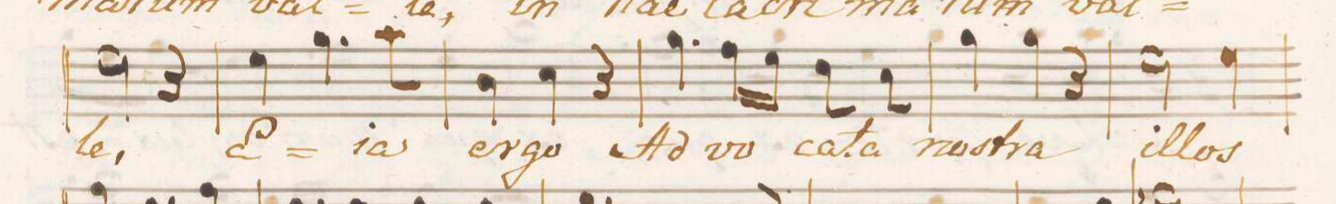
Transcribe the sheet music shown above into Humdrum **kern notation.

**kern	**text	**dynam
*I"Tenore.	*	*
*clefC4	*	*
*k[b-e-]	*	*
*M3/4	*	*
2d\	-le,	.
4r	.	.
=29	=29	=29
4d\	E-	.
4.f\	.	.
8g\	-ia	.
=30	=30	=30
4A\	er-	.
4B-\	-go	.
4r	.	.
=31	=31	=31
4.f\	Ad-	.
16e-\LL	-vo-	.
16d\JJ	.	.
8c\	-ca-	.
8B-\	-ta	.
=32	=32	=32
4f\	no-	.
4f\	-stra	.
4r	.	.
=33	=33	=33
2d\	il-	.
4d\	-los	.
=34	=34	=34
*-	*-	*-
